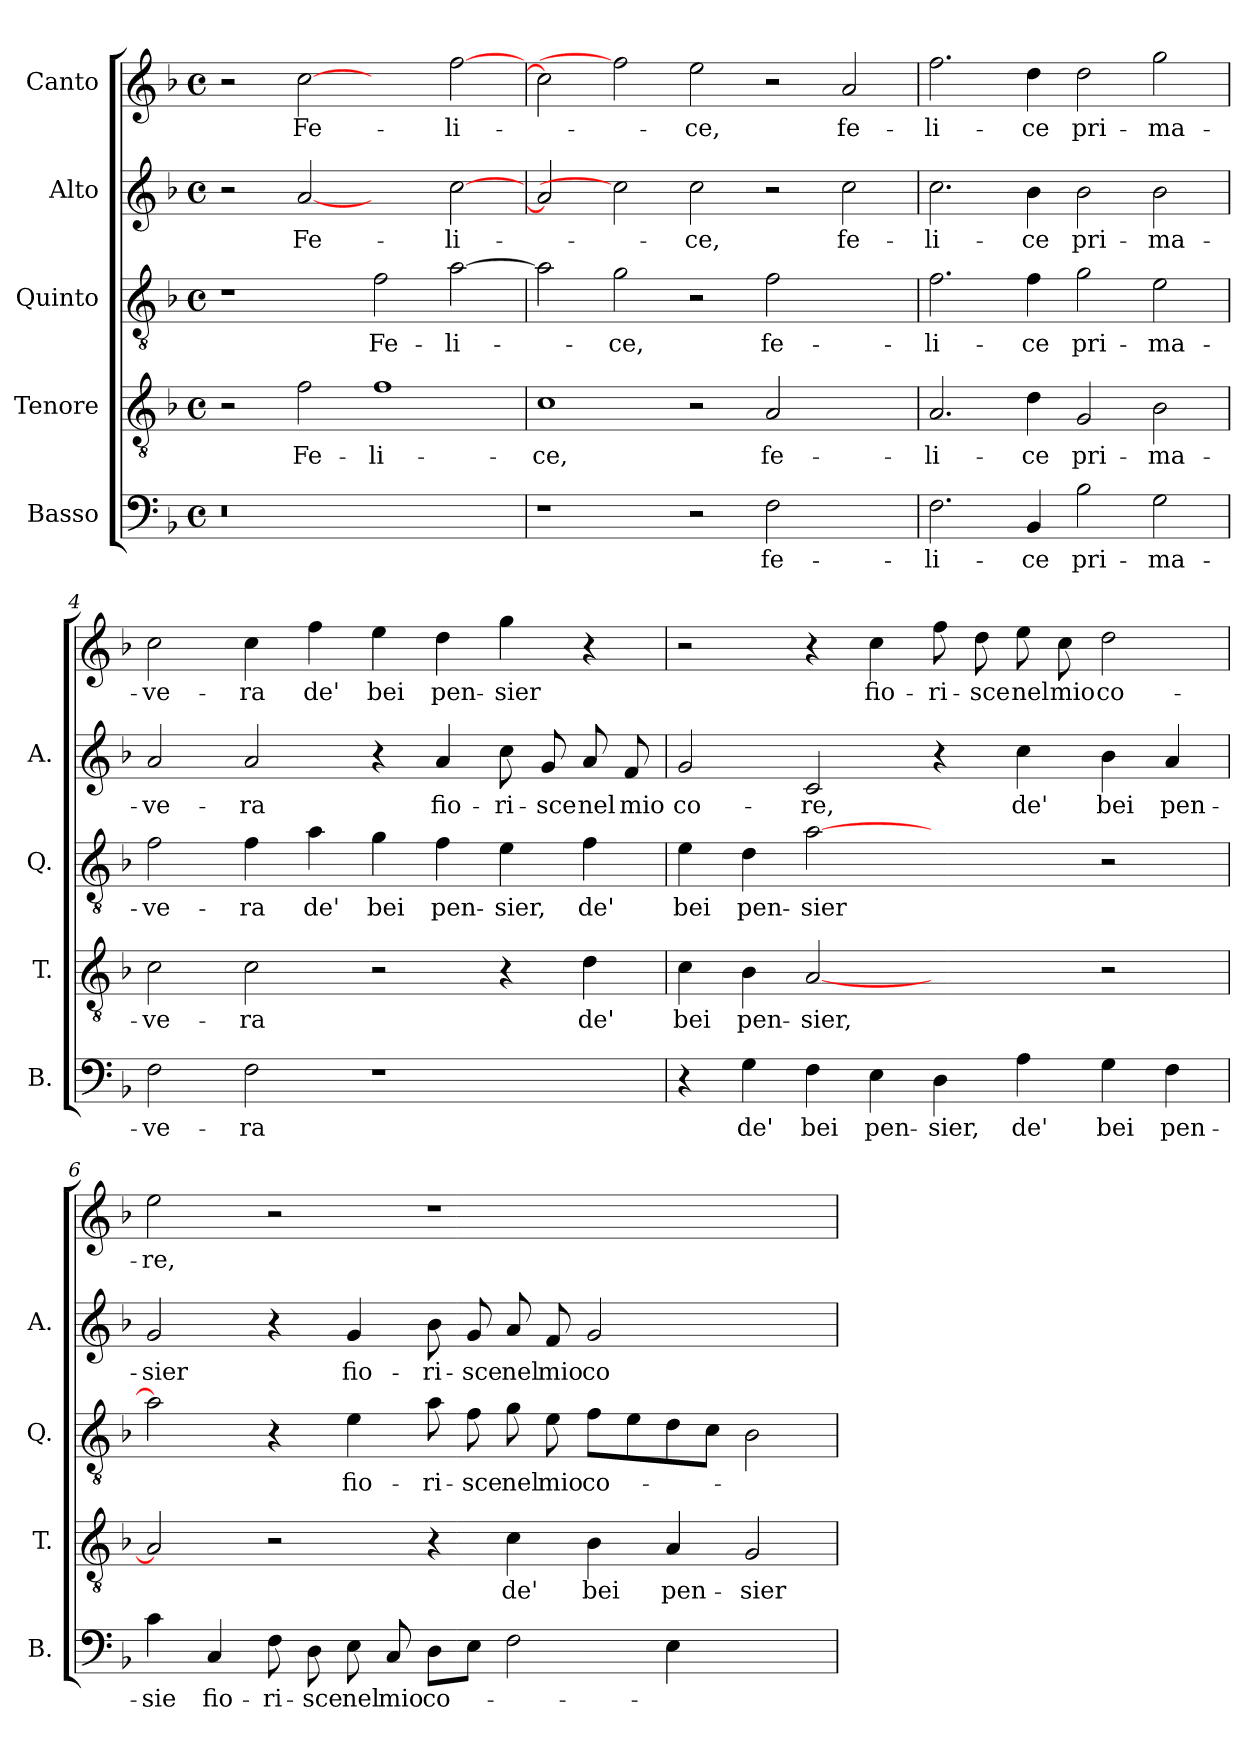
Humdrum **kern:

**kern	**text	**kern	**text	**kern	**text	**kern	**text	**kern	**text
*part5	*part5	*part4	*part4	*part3	*part3	*part2	*part2	*part1	*part1
*staff5	*staff5	*staff4	*staff4	*staff3	*staff3	*staff2	*staff2	*staff1	*staff1
*I"Basso	*	*I"Tenore	*	*I"Quinto	*	*I"Alto	*	*I"Canto	*
*I'B.	*	*I'T.	*	*I'Q.	*	*I'A.	*	*	*
*clefF4	*	*clefGv2	*	*clefGv2	*	*clefG2	*	*clefG2	*
*k[b-]	*	*k[b-]	*	*k[b-]	*	*k[b-]	*	*k[b-]	*
*F:	*	*F:	*	*F:	*	*F:	*	*F:	*
*M4/4	*	*M4/4	*	*M4/4	*	*M4/4	*	*M4/4	*
*met(c)	*	*met(c)	*	*met(c)	*	*met(c)	*	*met(c)	*
=1	=1	=1	=1	=1	=1	=1	=1	=1	=1
!LO:N:vis=0	!	!	!	!	!	!	!	!	!
1r	.	2r	.	1r	.	2r	.	2r	.
.	.	2f\	Fe-	.	.	[2a/	Fe-	[2cc\	Fe-
1ryy	.	1f\	-li-	2f\	Fe-	2ryy	.	2ryy	.
.	.	.	.	[2a\	-li-	[2cc\	-li-	[2ff\	-li-
=2	=2	=2	=2	=2	=2	=2	=2	=2	=2
1r	.	1c\	-ce,	2a\]	.	2a/]	.	2cc\]	.
.	.	.	.	2g\	-ce,	2cc\]	.	2ff\]	.
2r	.	2r	.	2r	.	2cc\	-ce,	2ee\	-ce,
2F\	fe-	2A/	fe-	2f\	fe-	2r	.	2r	.
2ryy	.	2ryy	.	2ryy	.	2cc\	fe-	2a/	fe-
=3	=3	=3	=3	=3	=3	=3	=3	=3	=3
2.F\	-li-	2.A/	-li-	2.f\	-li-	2.cc\	-li-	2.ff\	-li-
4BB-/	-ce	4d\	-ce	4f\	-ce	4b-\	-ce	4dd\	-ce
2B-\	pri-	2G/	pri-	2g\	pri-	2b-\	pri-	2dd\	pri-
2G\	-ma-	2B-\	-ma-	2e\	-ma-	2b-\	-ma-	2gg\	-ma-
=4	=4	=4	=4	=4	=4	=4	=4	=4	=4
2F\	-ve-	2c\	-ve-	2f\	-ve-	2a/	-ve-	2cc\	-ve-
2F\	-ra	2c\	-ra	4f\	-ra	2a/	-ra	4cc\	-ra
.	.	.	.	4a\	de'	.	.	4ff\	de'
1r	.	2r	.	4g\	bei	4r	.	4ee\	bei
.	.	.	.	4f\	pen-	4a/	fio-	4dd\	pen-
.	.	4r	.	4e\	-sier,	8cc\	-ri-	4gg\	-sier
.	.	.	.	.	.	8g/	-sce	.	.
.	.	4d\	de'	4f\	de'	8a/	nel	4r	.
.	.	.	.	.	.	8f/	mio	.	.
=5	=5	=5	=5	=5	=5	=5	=5	=5	=5
4r	.	4c\	bei	4e\	bei	2g/	co-	2r	.
4G\	de'	4B-\	pen-	4d\	pen-	.	.	.	.
4F\	bei	[2A/	-sier,	[2a\	-sier	2c/	-re,	4r	.
4E\	pen-	.	.	.	.	.	.	4cc\	fio-
4D\	-sier,	2ryy	.	2ryy	.	4r	.	8ff\	-ri-
.	.	.	.	.	.	.	.	8dd\	-sce
4A\	de'	.	.	.	.	4cc\	de'	8ee\	nel
.	.	.	.	.	.	.	.	8cc\	mio
4G\	bei	2r	.	2r	.	4b-\	bei	2dd\	co-
4F\	pen-	.	.	.	.	4a/	pen-	.	.
=6	=6	=6	=6	=6	=6	=6	=6	=6	=6
4c\	-sie	2A/]	.	2a\]	.	2g/	-sier	2ee\	-re,
4C/	fio-	.	.	.	.	.	.	.	.
8F\	-ri-	2r	.	4r	.	4r	.	2r	.
8D\	-sce	.	.	.	.	.	.	.	.
8E\	nel	.	.	4e\	fio-	4g/	fio-	.	.
8C/	mio	.	.	.	.	.	.	.	.
8D\L	co-	4r	.	8a\	-ri-	8b-\	-ri-	1r	.
8E\J	.	.	.	8f\	-sce	8g/	-sce	.	.
2F\	.	4c\	de'	8g\	nel	8a/	nel	.	.
.	.	.	.	8e\	mio	8f/	mio	.	.
.	.	4B-\	bei	8f\L	co-	2g/	co-	.	.
.	.	.	.	8e\	.	.	.	.	.
4E\	.	4A/	pen-	8d\	.	.	.	.	.
.	.	.	.	8c\J	.	.	.	.	.
2ryy	.	2G/	-sier	2B-\	.	2ryy	.	2ryy	.
=	=	=	=	=	=	=	=	=	=
*-	*-	*-	*-	*-	*-	*-	*-	*-	*-
